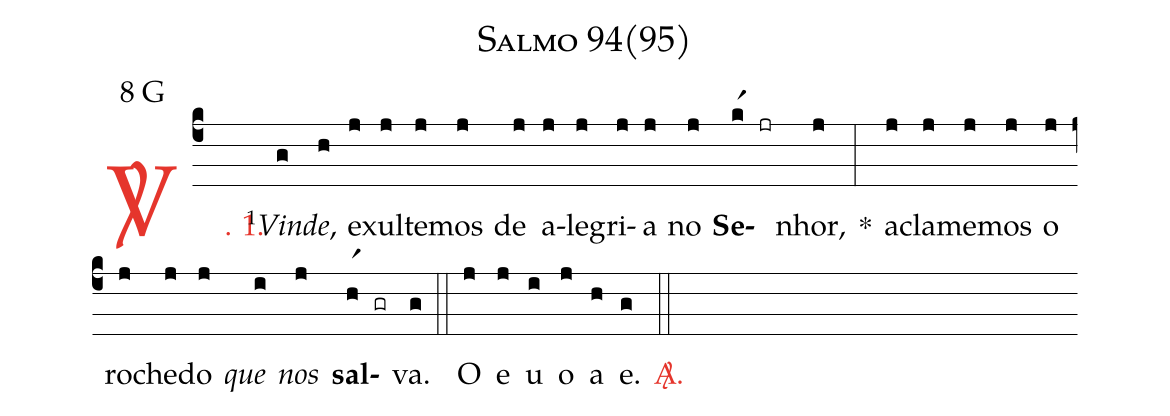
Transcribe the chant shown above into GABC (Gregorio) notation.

name: Salmo 94(95);
mode: 8;
mode-differentia: G;
%%
(c4)

<c><sp>V/</sp>. 1.</c>() <v>\VSup{1}</v><i>Vin</i>(g)<i>de</i>,(h) e(j)xul(j)te(j)mos(j) de(j) a(j)le(j)gri(j)a(j) no(j) <b>Se</b>(kr1)(jr)nhor,(j) *(:) a(j)cla(j)me(j)mos(j) o(j) ro(j)che(j)do(j) <i>que</i>(i) <i>nos</i>(j) <b>sal</b>(hr1)(gr)va.(g) (::)

<eu>O(j) e(j) u(i) o(j) a(h) e.</eu>(g) <c><sp>A/</sp>.</c>(::)
